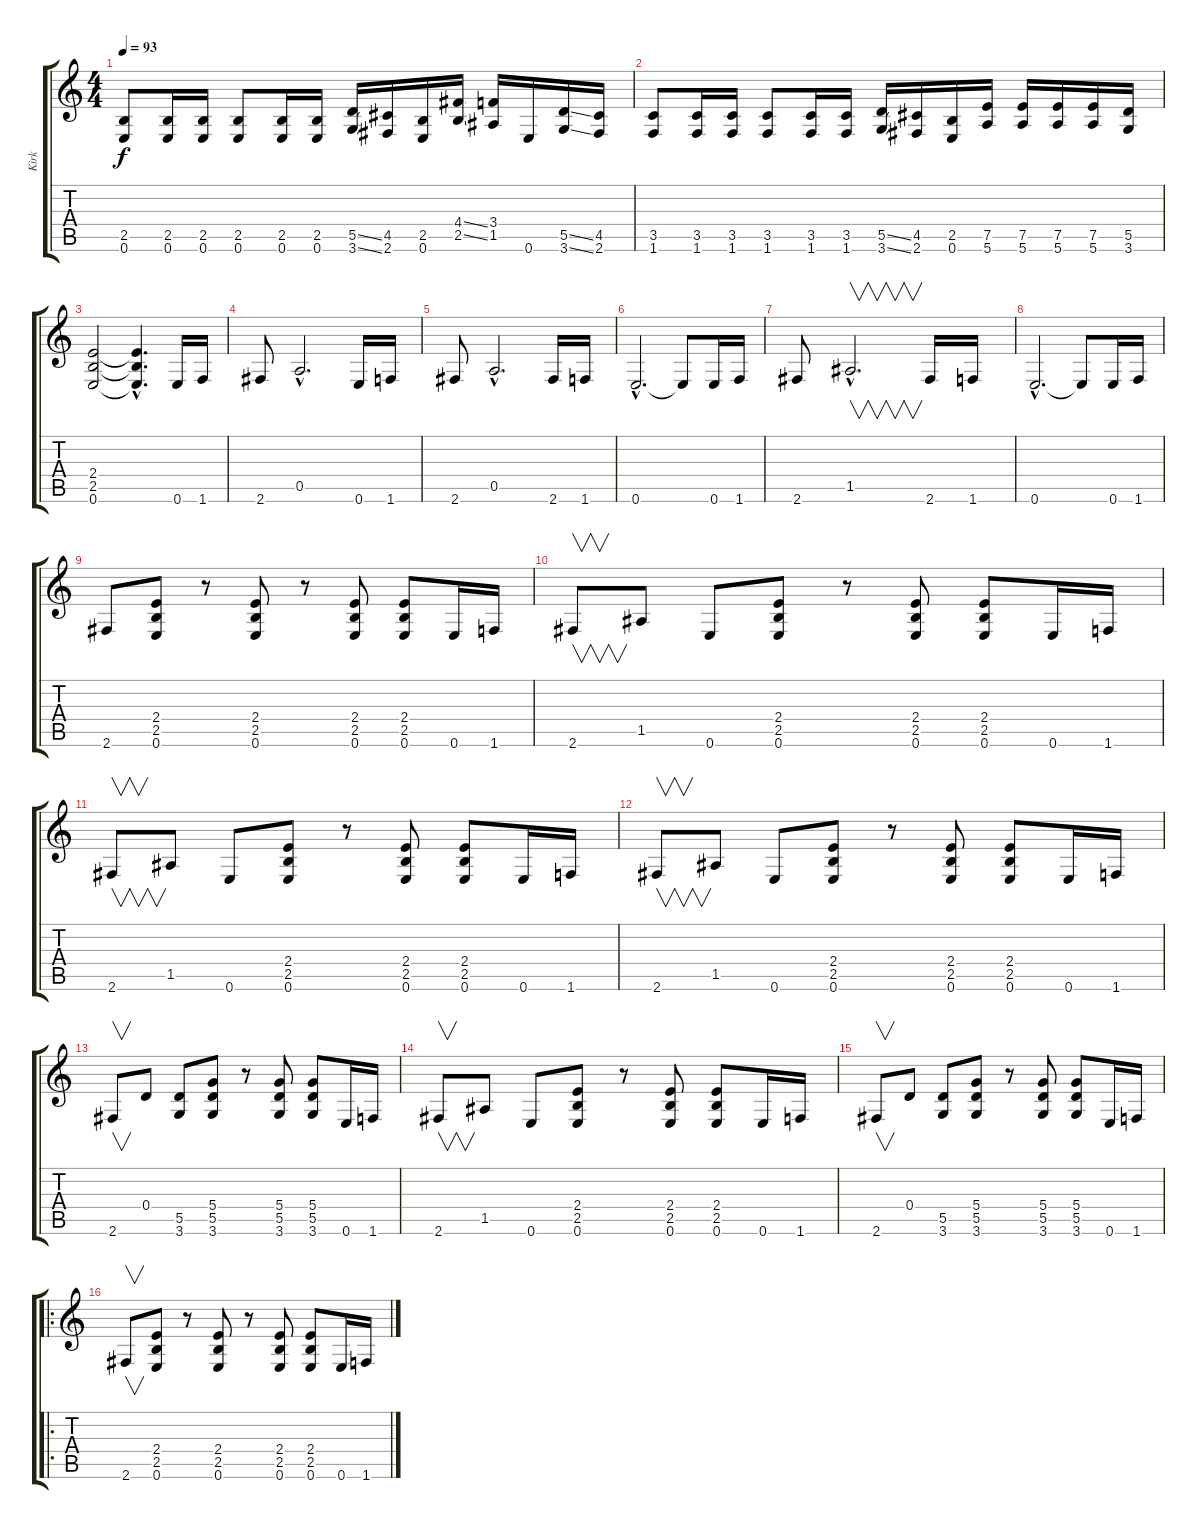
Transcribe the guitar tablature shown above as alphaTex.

\track ("Kirk" "Kirk") {instrument distortionguitar}
\staff {score tabs}
\tuning (E4 B3 G3 D3 A2 E2) {hide}
\ts (4 4)
\tempo 93
\clef g2
\ks c
(2.5 0.6).8{dy f} (2.5 0.6).16 (2.5 0.6).16 (2.5 0.6).8 (2.5 0.6).16 (2.5 0.6).16 (5.5{ss} 3.6{ss}).16 (4.5 2.6).16 (2.5 0.6).16 (4.4{ss} 2.5{ss}).16 (3.4 1.5).16 0.6.16 (5.5{ss} 3.6{ss}).16 (4.5 2.6).16 |
(3.5 1.6).8 (3.5 1.6).16 (3.5 1.6).16 (3.5 1.6).8 (3.5 1.6).16 (3.5 1.6).16 (5.5{ss} 3.6{ss}).16 (4.5 2.6).16 (2.5 0.6).16 (7.5 5.6).16 (7.5 5.6).16 (7.5 5.6).16 (7.5 5.6).16 (5.5 3.6).16 |
(2.4 2.5 0.6).2 (2.4{hac t} 2.5{hac t} 0.6{hac t}).4{d} 0.6.16 1.6.16 |
2.6.8 0.5{hac}.2{d} 0.6.16 1.6.16 |
2.6.8 0.5{hac}.2{d} 2.6.16 1.6.16 |
0.6{hac}.2{d} 0.6{t}.8 0.6.16 1.6.16 |
2.6.8 1.5{hac}.2{v d} 2.6.16 1.6.16 |
0.6{hac}.2{d} 0.6{t}.8 0.6.16 1.6.16 |
2.6.8 (2.4 2.5 0.6).8 r.8 (2.4 2.5 0.6).8 r.8 (2.4 2.5 0.6).8 (2.4 2.5 0.6).8 0.6.16 1.6.16 |
2.6.8{v} 1.5.8 0.6.8 (2.4 2.5 0.6).8 r.8 (2.4 2.5 0.6).8 (2.4 2.5 0.6).8 0.6.16 1.6.16 |
2.6.8{v} 1.5.8 0.6.8 (2.4 2.5 0.6).8 r.8 (2.4 2.5 0.6).8 (2.4 2.5 0.6).8 0.6.16 1.6.16 |
2.6.8{v} 1.5.8 0.6.8 (2.4 2.5 0.6).8 r.8 (2.4 2.5 0.6).8 (2.4 2.5 0.6).8 0.6.16 1.6.16 |
2.6.8{v} 0.4.8 (5.5 3.6).8 (5.4 5.5 3.6).8 r.8 (5.4 5.5 3.6).8 (5.4 5.5 3.6).8 0.6.16 1.6.16 |
2.6.8{v} 1.5.8 0.6.8 (2.4 2.5 0.6).8 r.8 (2.4 2.5 0.6).8 (2.4 2.5 0.6).8 0.6.16 1.6.16 |
2.6.8{v} 0.4.8 (5.5 3.6).8 (5.4 5.5 3.6).8 r.8 (5.4 5.5 3.6).8 (5.4 5.5 3.6).8 0.6.16 1.6.16 |
\ro
2.6.8{v} (2.4 2.5 0.6).8 r.8 (2.4 2.5 0.6).8 r.8 (2.4 2.5 0.6).8 (2.4 2.5 0.6).8 0.6.16 1.6.16
